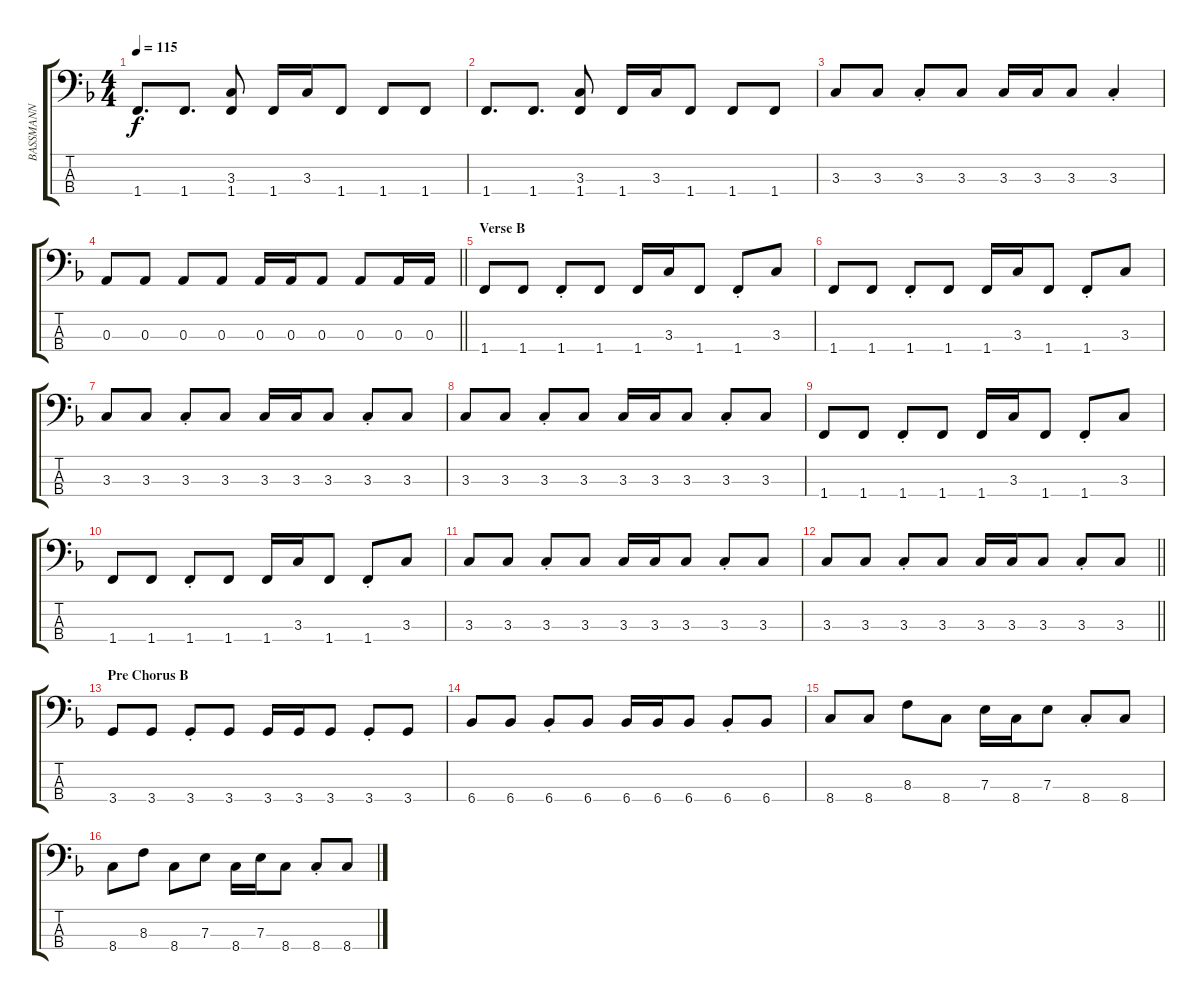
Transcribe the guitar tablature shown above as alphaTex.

\track ("BASSMANN" "BASSMANN") {instrument electricbassfinger}
\staff {score tabs}
\tuning (G2 D2 A1 E1) {hide}
\ts (4 4)
\tempo 115
\clef f4
\ks f
1.4.8{d dy f} 1.4.8{d} (3.3 1.4).8 1.4.16 3.3.16 1.4.8 1.4.8 1.4.8 |
1.4.8{d} 1.4.8{d} (3.3 1.4).8 1.4.16 3.3.16 1.4.8 1.4.8 1.4.8 |
3.3.8 3.3.8 3.3{st}.8 3.3.8 3.3.16 3.3.16 3.3.8 3.3{st}.4 |
\barLineRight lightlight
0.3.8 0.3.8 0.3.8 0.3.8 0.3.16 0.3.16 0.3.8 0.3.8 0.3.16 0.3.16 |
\section ("" "Verse B")
1.4.8 1.4.8 1.4{st}.8 1.4.8 1.4.16 3.3.16 1.4.8 1.4{st}.8 3.3.8 |
1.4.8 1.4.8 1.4{st}.8 1.4.8 1.4.16 3.3.16 1.4.8 1.4{st}.8 3.3.8 |
3.3.8 3.3.8 3.3{st}.8 3.3.8 3.3.16 3.3.16 3.3.8 3.3{st}.8 3.3.8 |
3.3.8 3.3.8 3.3{st}.8 3.3.8 3.3.16 3.3.16 3.3.8 3.3{st}.8 3.3.8 |
1.4.8 1.4.8 1.4{st}.8 1.4.8 1.4.16 3.3.16 1.4.8 1.4{st}.8 3.3.8 |
1.4.8 1.4.8 1.4{st}.8 1.4.8 1.4.16 3.3.16 1.4.8 1.4{st}.8 3.3.8 |
3.3.8 3.3.8 3.3{st}.8 3.3.8 3.3.16 3.3.16 3.3.8 3.3{st}.8 3.3.8 |
\barLineRight lightlight
3.3.8 3.3.8 3.3{st}.8 3.3.8 3.3.16 3.3.16 3.3.8 3.3{st}.8 3.3.8 |
\section ("" "Pre Chorus B")
3.4.8 3.4.8 3.4{st}.8 3.4.8 3.4.16 3.4.16 3.4.8 3.4{st}.8 3.4.8 |
6.4.8 6.4.8 6.4{st}.8 6.4.8 6.4.16 6.4.16 6.4.8 6.4{st}.8 6.4.8 |
8.4.8 8.4.8 8.3.8 8.4.8 7.3.16 8.4.16 7.3.8 8.4{st}.8 8.4.8 |
8.4.8 8.3.8 8.4.8 7.3.8 8.4.16 7.3.16 8.4.8 8.4{st}.8 8.4.8
